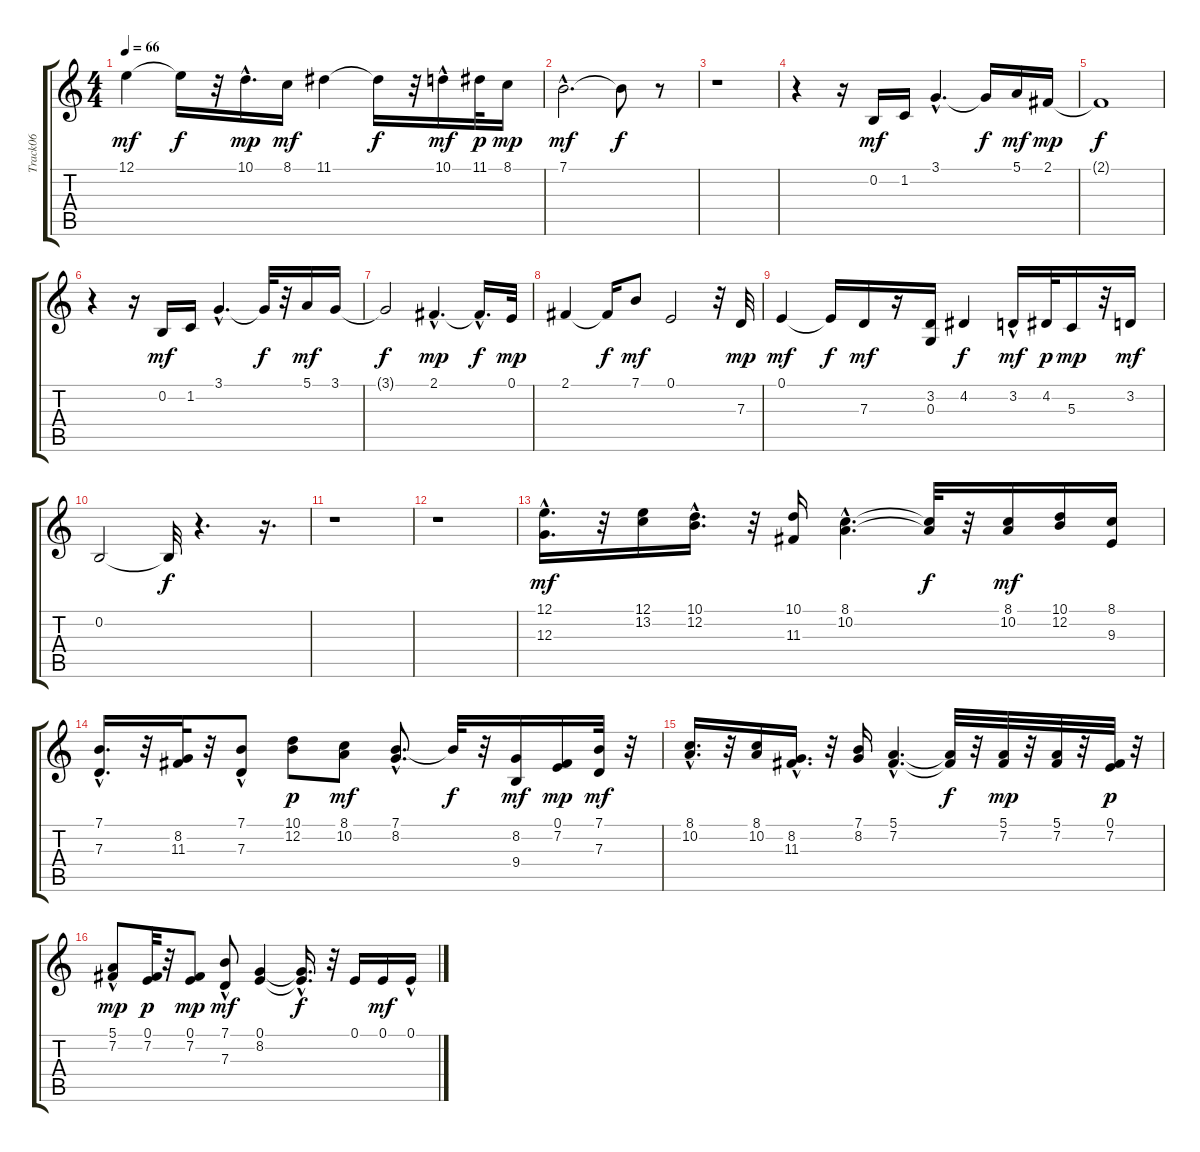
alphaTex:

\track ("Track06" "Track06") {instrument acousticgrandpiano}
\staff {score tabs}
\tuning (E4 B3 G3 D3 A2 E2) {hide}
\ts (4 4)
\tempo 66
\clef g2
\ks c
12.1.4{dy mf} 12.1{t}.16{dy f} r.32 10.1{hac}.16{d dy mp} 8.1.16{dy mf} 11.1.4 11.1{t}.16{dy f} r.32 10.1{hac}.16{dy mf} 11.1.32{dy p} 8.1.16{dy mp} |
7.1{hac}.2{d dy mf} 7.1{t}.8{dy f} r.8 |
r.1 |
r.4 r.16 0.2.16{dy mf} 1.2.16 3.1{hac}.4{d} 3.1{t}.16{dy f} 5.1.16{dy mf} 2.1.16{dy mp} |
2.1{t}.1{dy f} |
r.4 r.16 0.2.16{dy mf} 1.2.16 3.1{hac}.4{d} 3.1{t}.32{dy f} r.32 5.1.16{dy mf} 3.1.16 |
3.1{t}.2{dy f} 2.1{hac}.4{d dy mp} 2.1{hac t}.16{d dy f} 0.1.32{dy mp} |
2.1.4 2.1{t}.16{dy f} 7.1.8{dy mf} 0.1.2 r.32 7.3.32{dy mp} |
0.1.4{dy mf} 0.1{t}.16{dy f} 7.3.16{dy mf} r.16 (3.2 0.3).16 4.2.4{dy f} 3.2{hac}.16{dy mf} 4.2.32{dy p} 5.3.16{dy mp} r.32 3.2.16{dy mf} |
0.2.2 0.2{t}.32{dy f} r.4{d} r.16{d} |
r.1 |
r.1 |
(12.1{hac} 12.3{hac}).16{d dy mf} r.32 (12.1 13.2).16 (10.1{hac} 12.2{hac}).16{d} r.32 (10.1 11.3).16 (8.1{hac} 10.2{hac}).4{d} (8.1{t} 10.2{t}).32{dy f} r.32 (8.1 10.2).16{dy mf} (10.1 12.2).16 (8.1 9.3).16 |
(7.1{hac} 7.3{hac}).16{d} r.32 (8.2 11.3).32 r.32 (7.1 7.3{hac}).8 (10.1 12.2).8{dy p} (8.1 10.2).8{dy mf} (7.1{hac} 8.2{hac}).8{d} 7.1{t}.32{dy f} r.32 (8.2 9.4).16{dy mf} (0.1 7.2).16{dy mp} (7.1 7.3).32{dy mf} r.32 |
(8.1{hac} 10.2{hac}).16{d} r.32 (8.1 10.2).16 (8.2{hac} 11.3{hac}).16{d} r.32 (7.1 8.2).16 (5.1{hac} 7.2{hac}).4{d} (5.1{t} 7.2{t}).32{dy f} r.32 (5.1 7.2).32{dy mp} r.32 (5.1 7.2).32 r.32 (0.1 7.2).32{dy p} r.32 |
(5.1{hac} 7.2).8{dy mp} (0.1 7.2).32{dy p} r.32 (0.1 7.2).8{dy mp} (7.1 7.3{hac}).8{dy mf} (0.1 8.2).4 (0.1{hac t} 8.2{hac t}).16{d dy f} r.32 0.1.16 0.1.16{dy mf} 0.1{hac}.16
